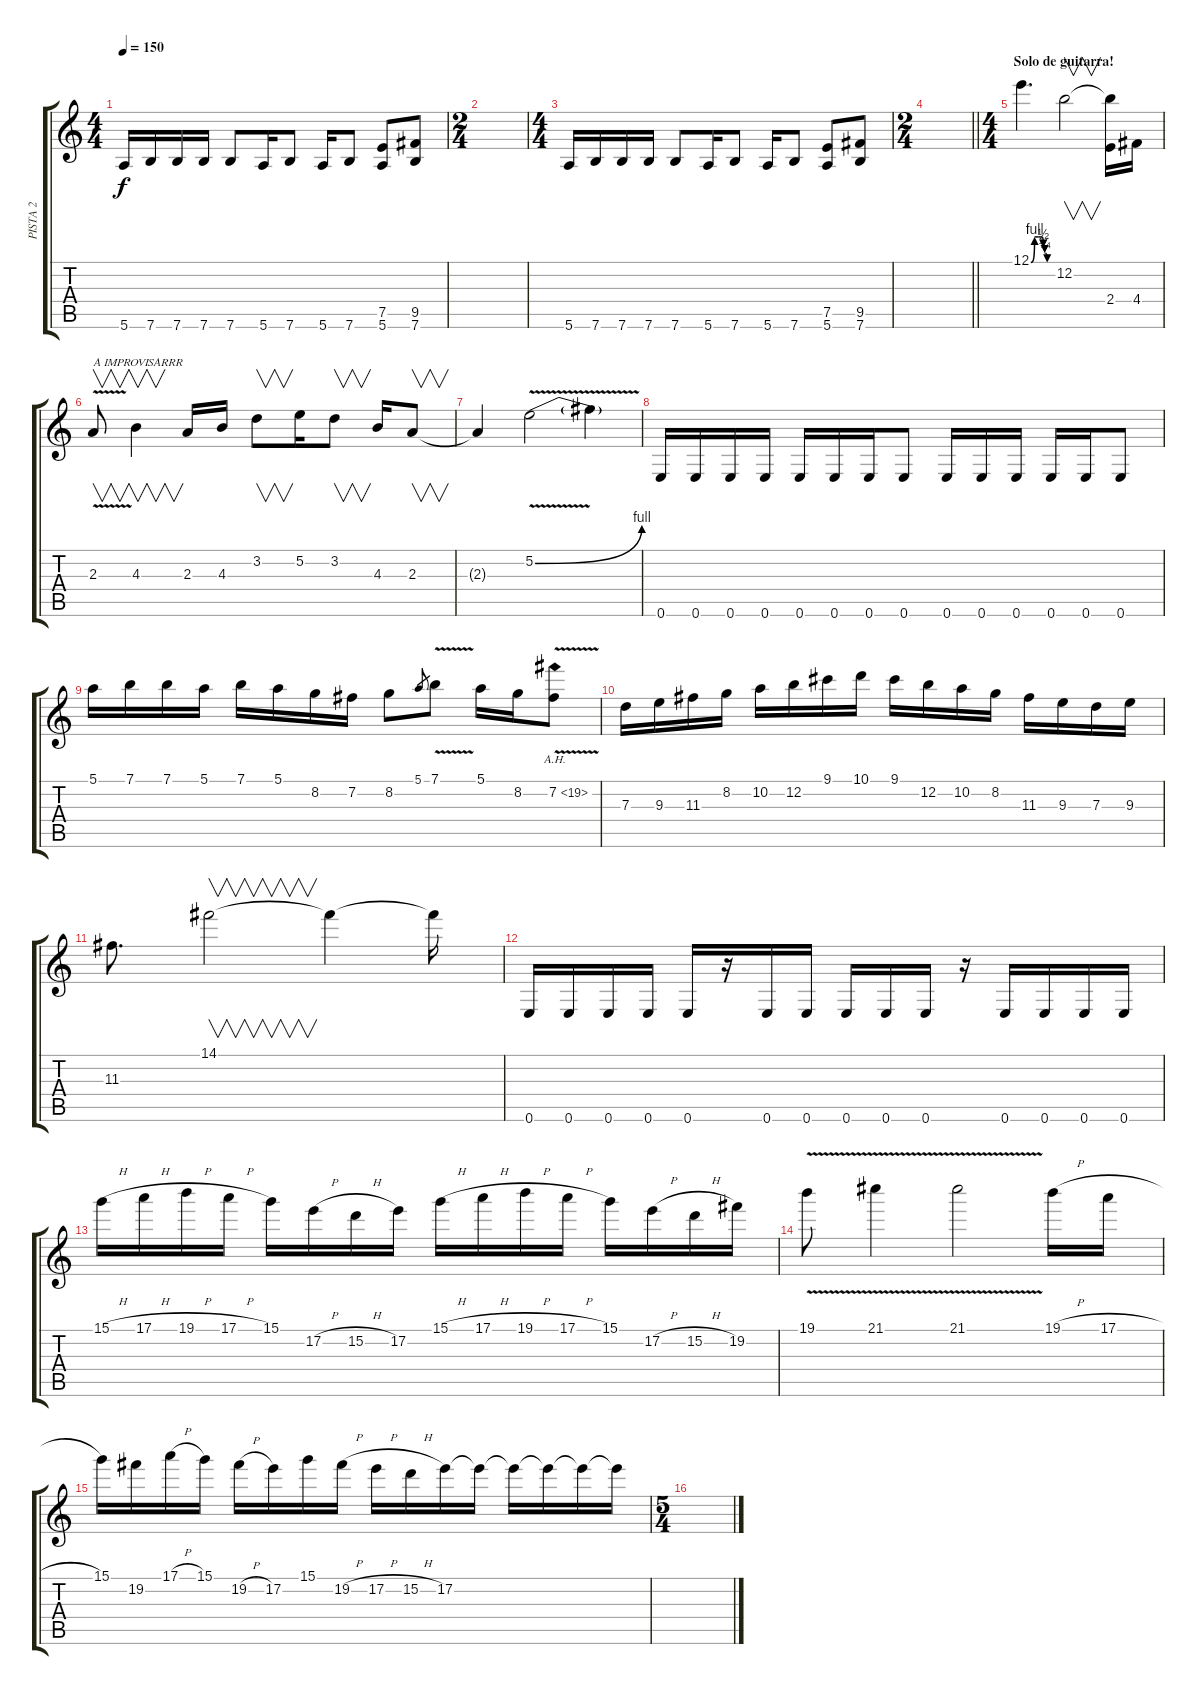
\track ("PISTA 2" "PISTA 2") {instrument distortionguitar}
\staff {score tabs}
\tuning (E4 B3 G3 D3 A2 E2) {hide}
\ts (4 4)
\tempo 150
\clef g2
\ks c
5.6.16{dy f} 7.6.16 7.6.16 7.6.16 7.6.8 5.6.16 7.6.8 5.6.16 7.6.8 (7.5 5.6).8 (9.5 7.6).8 |
\ts (2 4)
|
\ts (4 4)
5.6.16 7.6.16 7.6.16 7.6.16 7.6.8 5.6.16 7.6.8 5.6.16 7.6.8 (7.5 5.6).8 (9.5 7.6).8 |
\ts (2 4)
\barLineRight lightlight
|
\ts (4 4)
\section ("" "Solo de guitarra!")
12.1{be (custom 0 0 10 4 20 4 30 4 34 2 36 2 38 1 40 1 45 0 60 0)}.4{d} 12.2.2{v} (12.2{t} 2.4).16 4.4.16 |
2.3{v}.8{v txt "A IMPROVISARRR"} 4.3.4{v} 2.3.16 4.3.16 3.2.8{v} 5.2.16 3.2.8{v} 4.3.16 2.3.8{v} |
2.3{t}.4 5.2{be (bend 0 0 60 4) v}.2 5.2{t}.4 |
0.6.16 0.6.16 0.6.16 0.6.16 0.6.16 0.6.16 0.6.16 0.6.8 0.6.16 0.6.16 0.6.16 0.6.16 0.6.16 0.6.8 |
5.1.16 7.1.16 7.1.16 5.1.16 7.1.16 5.1.16 8.2.16 7.2.16 8.2.8 5.1.8{gr} 7.1{v}.8 5.1.16 8.2.16 7.2{ah 12 v}.8 |
7.3.16 9.3.16 11.3.16 8.2.16 10.2.16 12.2.16 9.1.16 10.1.16 9.1.16 12.2.16 10.2.16 8.2.16 11.3.16 9.3.16 7.3.16 9.3.16 |
11.3.8{d} 14.1.2{v} 14.1{t}.4 14.1{t}.16 |
0.6.16 0.6.16 0.6.16 0.6.16 0.6.16 r.16 0.6.16 0.6.16 0.6.16 0.6.16 0.6.16 r.16 0.6.16 0.6.16 0.6.16 0.6.16 |
15.1{h}.16 17.1{h}.16 19.1{h}.16 17.1{h}.16 15.1.16 17.2{h}.16 15.2{h}.16 17.2.16 15.1{h}.16 17.1{h}.16 19.1{h}.16 17.1{h}.16 15.1.16 17.2{h}.16 15.2{h}.16 19.2.16 |
19.1{v}.8 21.1{v}.4 21.1{v}.2 19.1{h}.16 17.1{h}.16 |
15.1.16 19.2.16 17.1{h}.16 15.1.16 19.2{h}.16 17.2.16 15.1.16 19.2{h}.16 17.2{h}.16 15.2{h}.16 17.2.16 17.2{t}.16 17.2{t}.16 17.2{t}.16 17.2{t}.16 17.2{t}.16 |
\ts (5 4)
